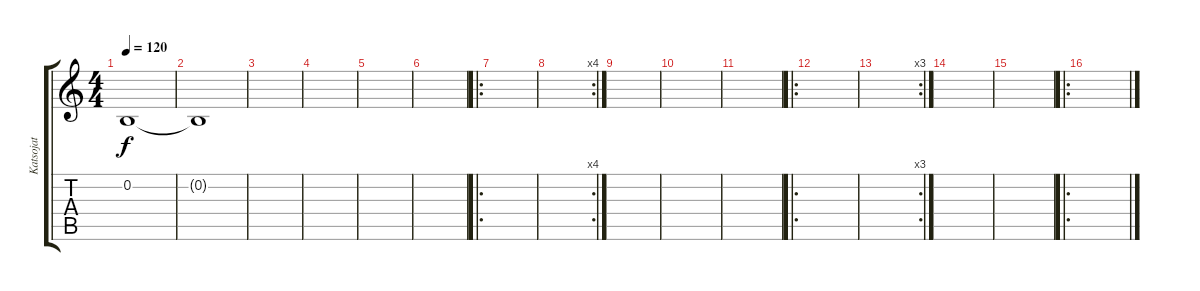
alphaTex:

\track ("Katsojat" "Katsojat") {instrument applause}
\staff {score tabs}
\tuning (E4 B3 G3 D3 A2 E2) {hide}
\ts (4 4)
\tempo 120
\clef g2
\ks c
0.2.1{dy f instrument applause} |
0.2{t}.1{volume 0} |
|
|
|
|
\ro
|
\rc 4
|
|
|
|
\ro
|
\rc 3
|
|
|
\ro
